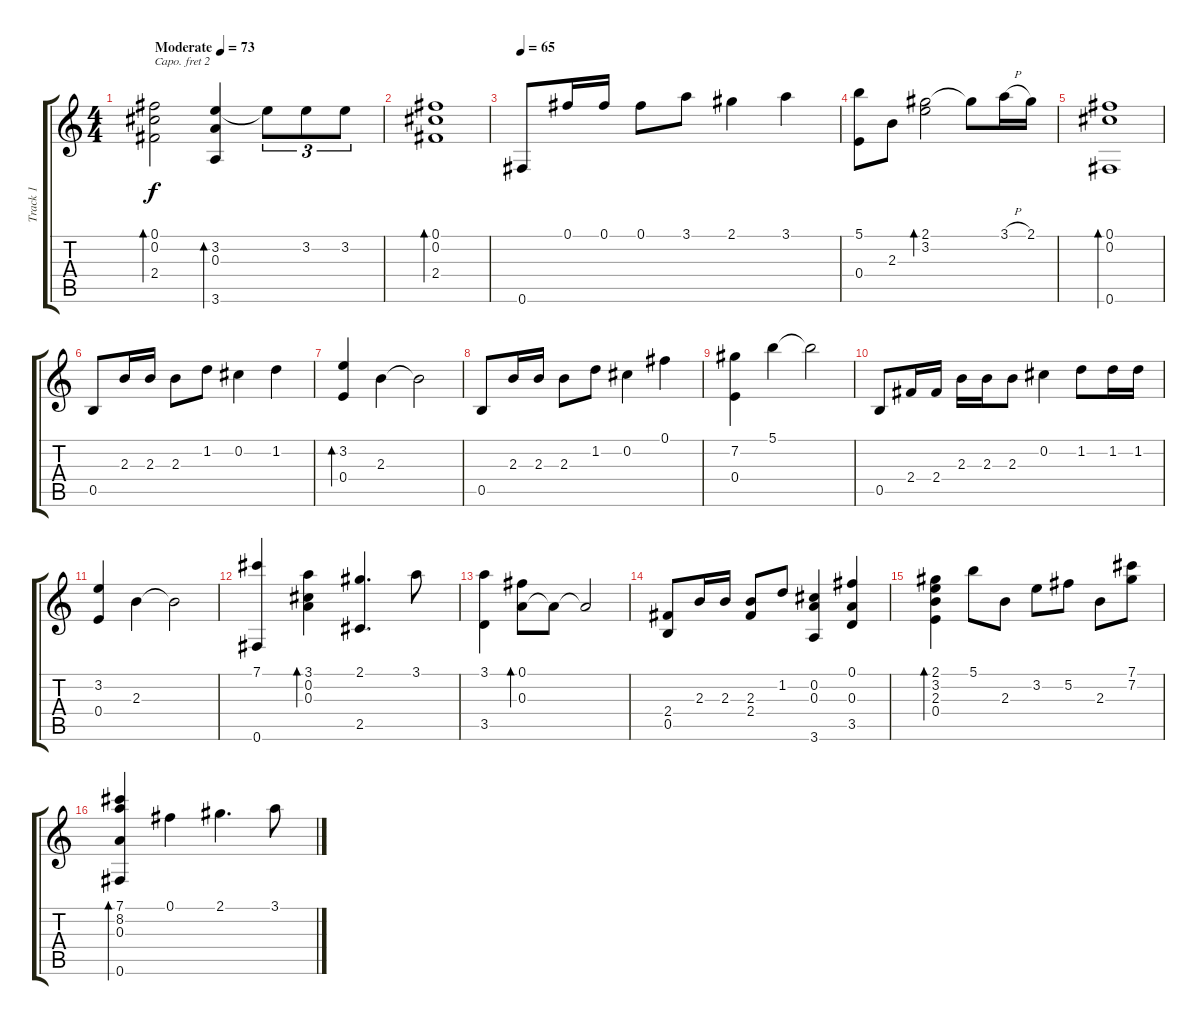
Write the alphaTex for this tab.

\track ("Track 1" "Track 1") {instrument acousticguitarsteel}
\staff {score tabs}
\capo 2
\tuning (E4 B3 G3 D3 A2 E2) {hide}
\ts (4 4)
\tempo (73 "Moderate")
\clef g2
\ks c
(0.1 0.2 2.4).2{bd 60 dy f instrument acousticguitarsteel} (3.2 0.3 3.6).4{bd 60} 3.2{t}.8{tu (3 2)} 3.2.8{tu (3 2)} 3.2.8{tu (3 2)} |
(0.1 0.2 2.4).1{bd 60} |
\tempo 65
0.6.8 0.1.16 0.1.16 0.1.8 3.1.8 2.1.4 3.1.4 |
(5.1 0.4).8 2.3.8 (2.1 3.2).2{bd 60} 2.1{t}.8 3.1{h}.16 2.1.16 |
(0.1 0.2 0.6).1{bd 60} |
0.5.8 2.3.16 2.3.16 2.3.8 1.2.8 0.2.4 1.2.4 |
(3.2 0.4).4{bd 60} 2.3.4 2.3{t}.2 |
0.5.8 2.3.16 2.3.16 2.3.8 1.2.8 0.2.4 0.1.4 |
(7.2 0.4).4 5.1.4 5.1{t}.2 |
0.5.8 2.4.16 2.4.16 2.3.16 2.3.16 2.3.8 0.2.4 1.2.8 1.2.16 1.2.16 |
(3.2 0.4).4 2.3.4 2.3{t}.2 |
(7.1 0.6).4 (3.1 0.2 0.3).4{bd 60} (2.1 2.5).4{d} 3.1.8 |
(3.1 3.5).4 (0.1 0.3).8{bd 60} 0.3{t}.8 0.3{t}.2 |
(2.4 0.5).8 2.3.16 2.3.16 (2.3 2.4).8 1.2.8 (0.2 0.3 3.6).4 (0.1 0.3 3.5).4 |
(2.1 3.2 2.3 0.4).4{bd 60} 5.1.8 2.3.8 3.2.8 5.2.8 2.3.8 (7.1 7.2).8 |
(7.1 8.2 0.3 0.6).4{bd 60} 0.1.4 2.1.4{d} 3.1.8
